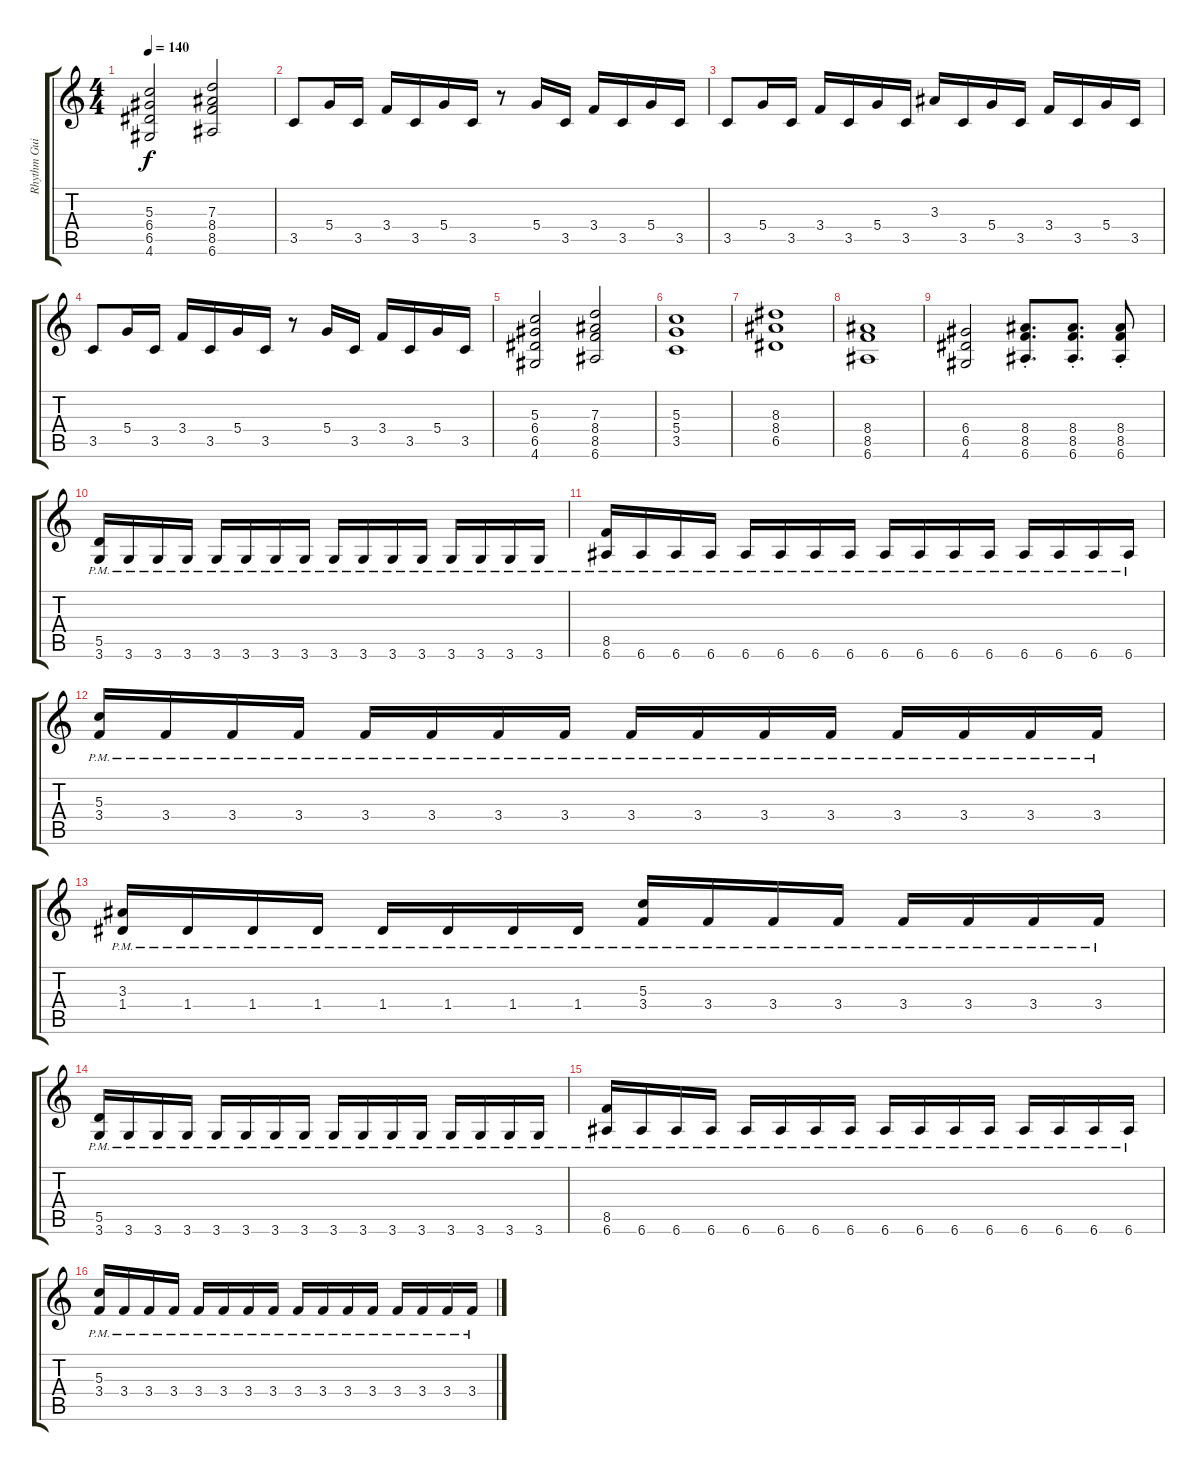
\track ("Rhythm Guitar 2" "Rhythm Gui") {instrument distortionguitar}
\staff {score tabs}
\tuning (E4 B3 G3 D3 A2 E2) {hide}
\ts (4 4)
\tempo 140
\clef g2
\ks c
(5.3 6.4 6.5 4.6).2{dy f} (7.3 8.4 8.5 6.6).2 |
3.5.8 5.4.16 3.5.16 3.4.16 3.5.16 5.4.16 3.5.16 r.8 5.4.16 3.5.16 3.4.16 3.5.16 5.4.16 3.5.16 |
3.5.8 5.4.16 3.5.16 3.4.16 3.5.16 5.4.16 3.5.16 3.3.16 3.5.16 5.4.16 3.5.16 3.4.16 3.5.16 5.4.16 3.5.16 |
3.5.8 5.4.16 3.5.16 3.4.16 3.5.16 5.4.16 3.5.16 r.8 5.4.16 3.5.16 3.4.16 3.5.16 5.4.16 3.5.16 |
(5.3 6.4 6.5 4.6).2 (7.3 8.4 8.5 6.6).2 |
(5.3 5.4 3.5).1 |
(8.3 8.4 6.5).1 |
(8.4 8.5 6.6).1 |
(6.4 6.5 4.6).2 (8.4{st} 8.5{st} 6.6{st}).8{d} (8.4{st} 8.5{st} 6.6{st}).8{d} (8.4{st} 8.5{st} 6.6{st}).8 |
(5.5 3.6{pm}).16 3.6{pm}.16 3.6{pm}.16 3.6{pm}.16 3.6{pm}.16 3.6{pm}.16 3.6{pm}.16 3.6{pm}.16 3.6{pm}.16 3.6{pm}.16 3.6{pm}.16 3.6{pm}.16 3.6{pm}.16 3.6{pm}.16 3.6{pm}.16 3.6{pm}.16 |
(8.5 6.6{pm}).16 6.6{pm}.16 6.6{pm}.16 6.6{pm}.16 6.6{pm}.16 6.6{pm}.16 6.6{pm}.16 6.6{pm}.16 6.6{pm}.16 6.6{pm}.16 6.6{pm}.16 6.6{pm}.16 6.6{pm}.16 6.6{pm}.16 6.6{pm}.16 6.6{pm}.16 |
(5.3 3.4{pm}).16 3.4{pm}.16 3.4{pm}.16 3.4{pm}.16 3.4{pm}.16 3.4{pm}.16 3.4{pm}.16 3.4{pm}.16 3.4{pm}.16 3.4{pm}.16 3.4{pm}.16 3.4{pm}.16 3.4{pm}.16 3.4{pm}.16 3.4{pm}.16 3.4{pm}.16 |
(3.3 1.4{pm}).16 1.4{pm}.16 1.4{pm}.16 1.4{pm}.16 1.4{pm}.16 1.4{pm}.16 1.4{pm}.16 1.4{pm}.16 (5.3 3.4{pm}).16 3.4{pm}.16 3.4{pm}.16 3.4{pm}.16 3.4{pm}.16 3.4{pm}.16 3.4{pm}.16 3.4{pm}.16 |
(5.5 3.6{pm}).16 3.6{pm}.16 3.6{pm}.16 3.6{pm}.16 3.6{pm}.16 3.6{pm}.16 3.6{pm}.16 3.6{pm}.16 3.6{pm}.16 3.6{pm}.16 3.6{pm}.16 3.6{pm}.16 3.6{pm}.16 3.6{pm}.16 3.6{pm}.16 3.6{pm}.16 |
(8.5 6.6{pm}).16 6.6{pm}.16 6.6{pm}.16 6.6{pm}.16 6.6{pm}.16 6.6{pm}.16 6.6{pm}.16 6.6{pm}.16 6.6{pm}.16 6.6{pm}.16 6.6{pm}.16 6.6{pm}.16 6.6{pm}.16 6.6{pm}.16 6.6{pm}.16 6.6{pm}.16 |
(5.3 3.4{pm}).16 3.4{pm}.16 3.4{pm}.16 3.4{pm}.16 3.4{pm}.16 3.4{pm}.16 3.4{pm}.16 3.4{pm}.16 3.4{pm}.16 3.4{pm}.16 3.4{pm}.16 3.4{pm}.16 3.4{pm}.16 3.4{pm}.16 3.4{pm}.16 3.4{pm}.16
